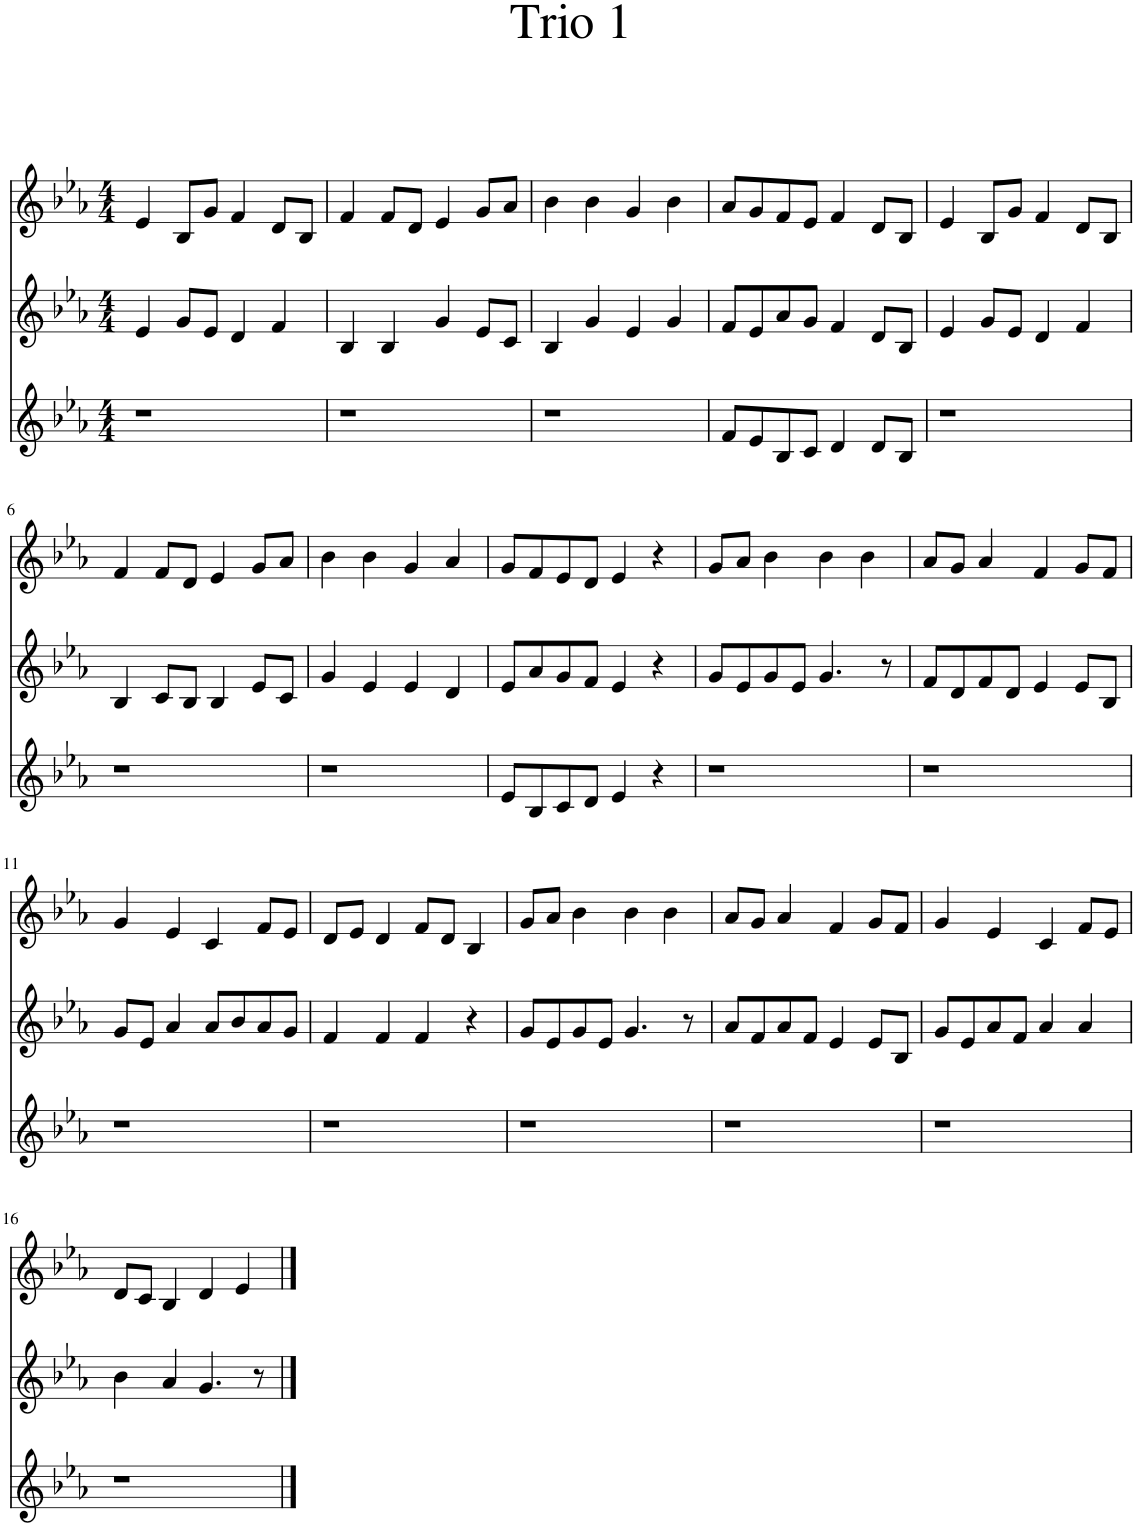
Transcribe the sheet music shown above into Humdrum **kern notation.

**kern	**kern	**kern
*part3	*part2	*part1
*staff3	*staff2	*staff1
*I"Flute	*I"Flute	*I"Flute
*I'Fl	*I'Fl	*I'Fl
*clefG2	*clefG2	*clefG2
*k[b-e-a-]	*k[b-e-a-]	*k[b-e-a-]
*M4/4	*M4/4	*M4/4
=1	=1	=1
1r	4e-/	4e-/
.	8g/L	8B-/L
.	8e-/J	8g/J
.	4d/	4f/
.	4f/	8d/L
.	.	8B-/J
=2	=2	=2
1r	4B-/	4f/
.	4B-/	8f/L
.	.	8d/J
.	4g/	4e-/
.	8e-/L	8g/L
.	8c/J	8a-/J
=3	=3	=3
1r	4B-/	4b-\
.	4g/	4b-\
.	4e-/	4g/
.	4g/	4b-\
=4	=4	=4
8f/L	8f/L	8a-/L
8e-/	8e-/	8g/
8B-/	8a-/	8f/
8c/J	8g/J	8e-/J
4d/	4f/	4f/
8d/L	8d/L	8d/L
8B-/J	8B-/J	8B-/J
=5	=5	=5
1r	4e-/	4e-/
.	8g/L	8B-/L
.	8e-/J	8g/J
.	4d/	4f/
.	4f/	8d/L
.	.	8B-/J
!!LO:LB:g=z
=6	=6	=6
1r	4B-/	4f/
.	8c/L	8f/L
.	8B-/J	8d/J
.	4B-/	4e-/
.	8e-/L	8g/L
.	8c/J	8a-/J
=7	=7	=7
1r	4g/	4b-\
.	4e-/	4b-\
.	4e-/	4g/
.	4d/	4a-/
=8	=8	=8
8e-/L	8e-/L	8g/L
8B-/	8a-/	8f/
8c/	8g/	8e-/
8d/J	8f/J	8d/J
4e-/	4e-/	4e-/
4r	4r	4r
=9	=9	=9
1r	8g/L	8g/L
.	8e-/	8a-/J
.	8g/	4b-\
.	8e-/J	.
.	4.g/	4b-\
.	.	4b-\
.	8r	.
=10	=10	=10
1r	8f/L	8a-/L
.	8d/	8g/J
.	8f/	4a-/
.	8d/J	.
.	4e-/	4f/
.	8e-/L	8g/L
.	8B-/J	8f/J
!!LO:LB:g=z
=11	=11	=11
1r	8g/L	4g/
.	8e-/J	.
.	4a-/	4e-/
.	8a-/L	4c/
.	8b-/	.
.	8a-/	8f/L
.	8g/J	8e-/J
=12	=12	=12
1r	4f/	8d/L
.	.	8e-/J
.	4f/	4d/
.	4f/	8f/L
.	.	8d/J
.	4r	4B-/
=13	=13	=13
1r	8g/L	8g/L
.	8e-/	8a-/J
.	8g/	4b-\
.	8e-/J	.
.	4.g/	4b-\
.	.	4b-\
.	8r	.
=14	=14	=14
1r	8a-/L	8a-/L
.	8f/	8g/J
.	8a-/	4a-/
.	8f/J	.
.	4e-/	4f/
.	8e-/L	8g/L
.	8B-/J	8f/J
=15	=15	=15
1r	8g/L	4g/
.	8e-/	.
.	8a-/	4e-/
.	8f/J	.
.	4a-/	4c/
.	4a-/	8f/L
.	.	8e-/J
!!LO:LB:g=z
=16	=16	=16
1r	4b-\	8d/L
.	.	8c/J
.	4a-/	4B-/
.	4.g/	4d/
.	.	4e-/
.	8r	.
==	==	==
*-	*-	*-
